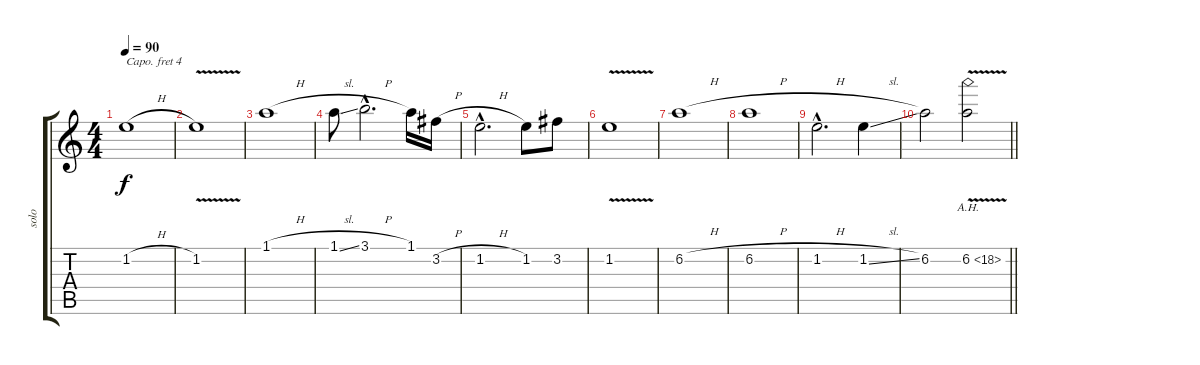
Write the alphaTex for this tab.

\track ("solo" "solo") {instrument overdrivenguitar}
\staff {score tabs}
\capo 4
\tuning (E4 B3 G3 D3 A2 E2) {hide}
\ts (4 4)
\tempo 90
\clef g2
\ks c
1.2{h}.1{dy f} |
1.2{v}.1 |
1.1{h}.1 |
1.1{sl}.8 3.1{h hac}.2{d} 1.1.16 3.2{h}.16 |
1.2{h hac}.2{d} 1.2.8 3.2.8 |
1.2{v}.1 |
6.2{h}.1 |
6.2{h}.1 |
1.2{h hac}.2{d} 1.2{sl}.4 |
\barLineRight lightlight
6.2.2 6.2{ah 12 v}.2
